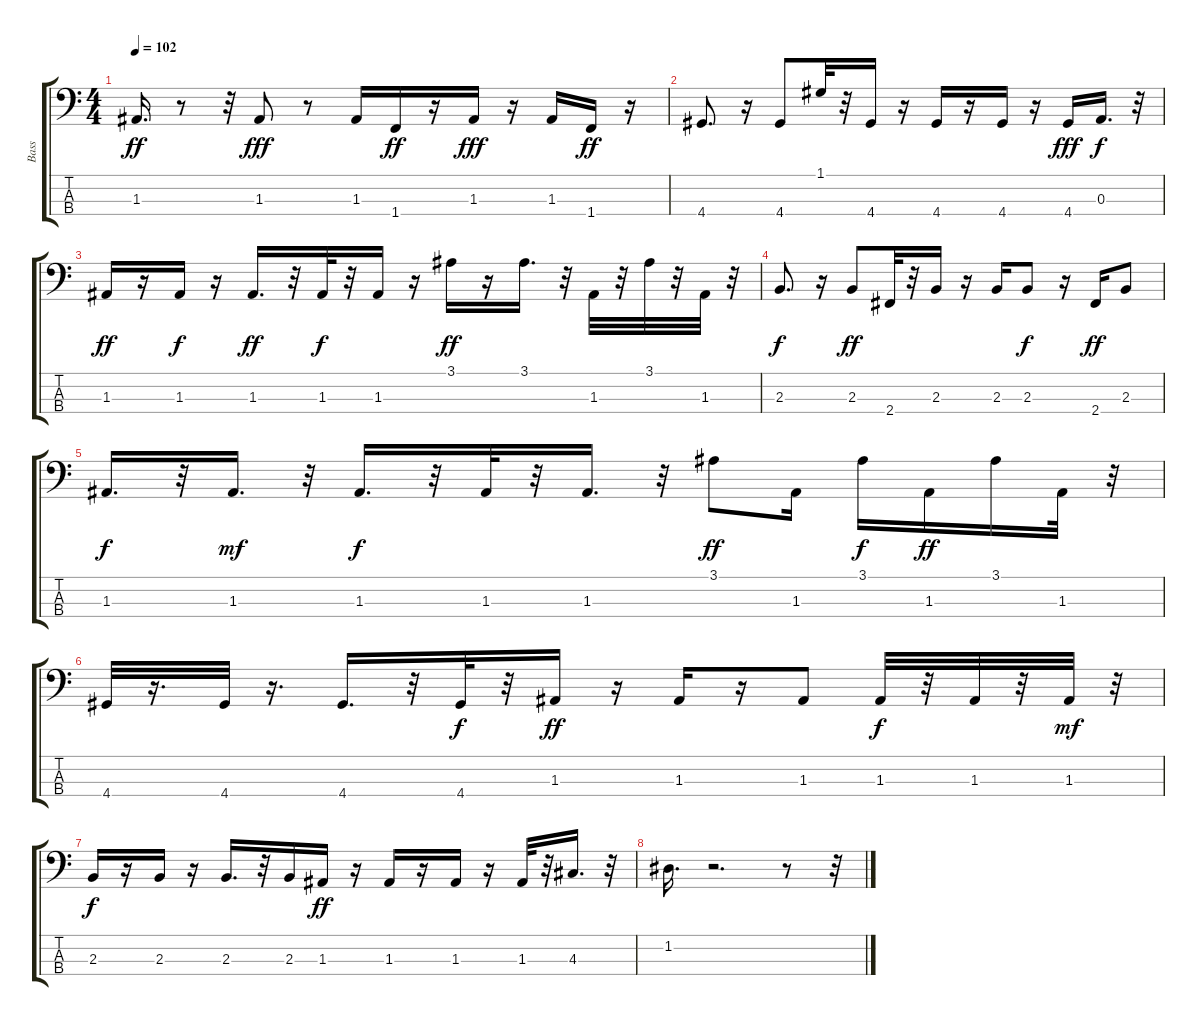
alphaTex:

\track ("Bass" "Bass") {instrument electricbasspick}
\staff {score tabs}
\tuning (G2 D2 A1 E1) {hide}
\ts (4 4)
\tempo 102
\clef f4
\ks c
1.3.16{d dy ff} r.8 r.32 1.3.8{dy fff} r.8 1.3.16 1.4.16{dy ff} r.16 1.3.16{dy fff} r.16 1.3.16 1.4.16{dy ff} r.16 |
4.4.8{d} r.16 4.4.8 1.1.32 r.32 4.4.16 r.16 4.4.16 r.16 4.4.16 r.16 4.4.16{dy fff} 0.3.16{d dy f} r.32 |
1.3.16{dy ff} r.16 1.3.16{dy f} r.16 1.3.16{d dy ff} r.32 1.3.32{dy f} r.32 1.3.16 r.16 3.1.16{dy ff} r.16 3.1.16{d} r.32 1.3.32 r.32 3.1.32 r.32 1.3.32 r.32 |
2.3.8{d dy f} r.16 2.3.8{dy ff} 2.4.32 r.32 2.3.16 r.16 2.3.16 2.3.8{dy f} r.16 2.4.16{dy ff} 2.3.8 |
1.3.16{d dy f} r.32 1.3.16{d dy mf} r.32 1.3.16{d dy f} r.32 1.3.32 r.32 1.3.16{d} r.32 3.1.8{dy ff} 1.3.16 3.1.16{dy f} 1.3.16{dy ff} 3.1.16 1.3.32 r.32 |
4.4.32 r.16{d} 4.4.32 r.16{d} 4.4.16{d} r.32 4.4.32{dy f} r.32 1.3.16{dy ff} r.16 1.3.16 r.16 1.3.8 1.3.32{dy f} r.32 1.3.32 r.32 1.3.32{dy mf} r.32 |
2.3.16{dy f} r.16 2.3.16 r.16 2.3.16{d} r.32 2.3.16 1.3.16{dy ff} r.16 1.3.16 r.16 1.3.16 r.16 1.3.32 r.32 4.3.16{d} r.32 |
1.2.16{d} r.2{d} r.8 r.32
